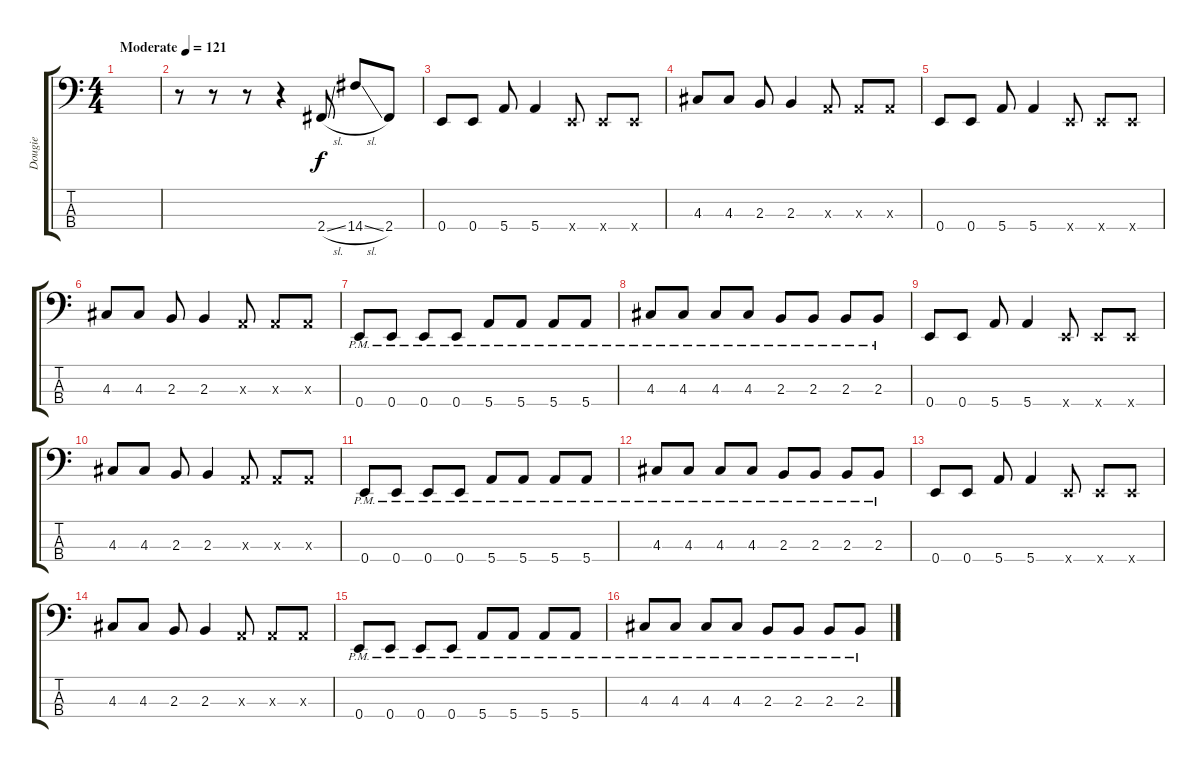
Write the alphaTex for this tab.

\track ("Dougie" "Dougie") {instrument electricbasspick}
\staff {score tabs}
\tuning (G2 D2 A1 E1) {hide}
\ts (4 4)
\tempo (121 "Moderate")
\clef f4
\ks c
|
r.8 r.8 r.8 r.4 2.4{sl}.8 14.4{sl}.8 2.4.8 |
0.4.8 0.4.8 5.4.8 5.4.4 0.4{x}.8 0.4{x}.8 0.4{x}.8 |
4.3.8 4.3.8 2.3.8 2.3.4 0.3{x}.8 0.3{x}.8 0.3{x}.8 |
0.4.8 0.4.8 5.4.8 5.4.4 0.4{x}.8 0.4{x}.8 0.4{x}.8 |
4.3.8 4.3.8 2.3.8 2.3.4 0.3{x}.8 0.3{x}.8 0.3{x}.8 |
0.4{pm}.8 0.4{pm}.8 0.4{pm}.8 0.4{pm}.8 5.4{pm}.8 5.4{pm}.8 5.4{pm}.8 5.4{pm}.8 |
4.3{pm}.8 4.3{pm}.8 4.3{pm}.8 4.3{pm}.8 2.3{pm}.8 2.3{pm}.8 2.3{pm}.8 2.3{pm}.8 |
0.4.8 0.4.8 5.4.8 5.4.4 0.4{x}.8 0.4{x}.8 0.4{x}.8 |
4.3.8 4.3.8 2.3.8 2.3.4 0.3{x}.8 0.3{x}.8 0.3{x}.8 |
0.4{pm}.8 0.4{pm}.8 0.4{pm}.8 0.4{pm}.8 5.4{pm}.8 5.4{pm}.8 5.4{pm}.8 5.4{pm}.8 |
4.3{pm}.8 4.3{pm}.8 4.3{pm}.8 4.3{pm}.8 2.3{pm}.8 2.3{pm}.8 2.3{pm}.8 2.3{pm}.8 |
0.4.8 0.4.8 5.4.8 5.4.4 0.4{x}.8 0.4{x}.8 0.4{x}.8 |
4.3.8 4.3.8 2.3.8 2.3.4 0.3{x}.8 0.3{x}.8 0.3{x}.8 |
0.4{pm}.8 0.4{pm}.8 0.4{pm}.8 0.4{pm}.8 5.4{pm}.8 5.4{pm}.8 5.4{pm}.8 5.4{pm}.8 |
4.3{pm}.8 4.3{pm}.8 4.3{pm}.8 4.3{pm}.8 2.3{pm}.8 2.3{pm}.8 2.3{pm}.8 2.3{pm}.8
